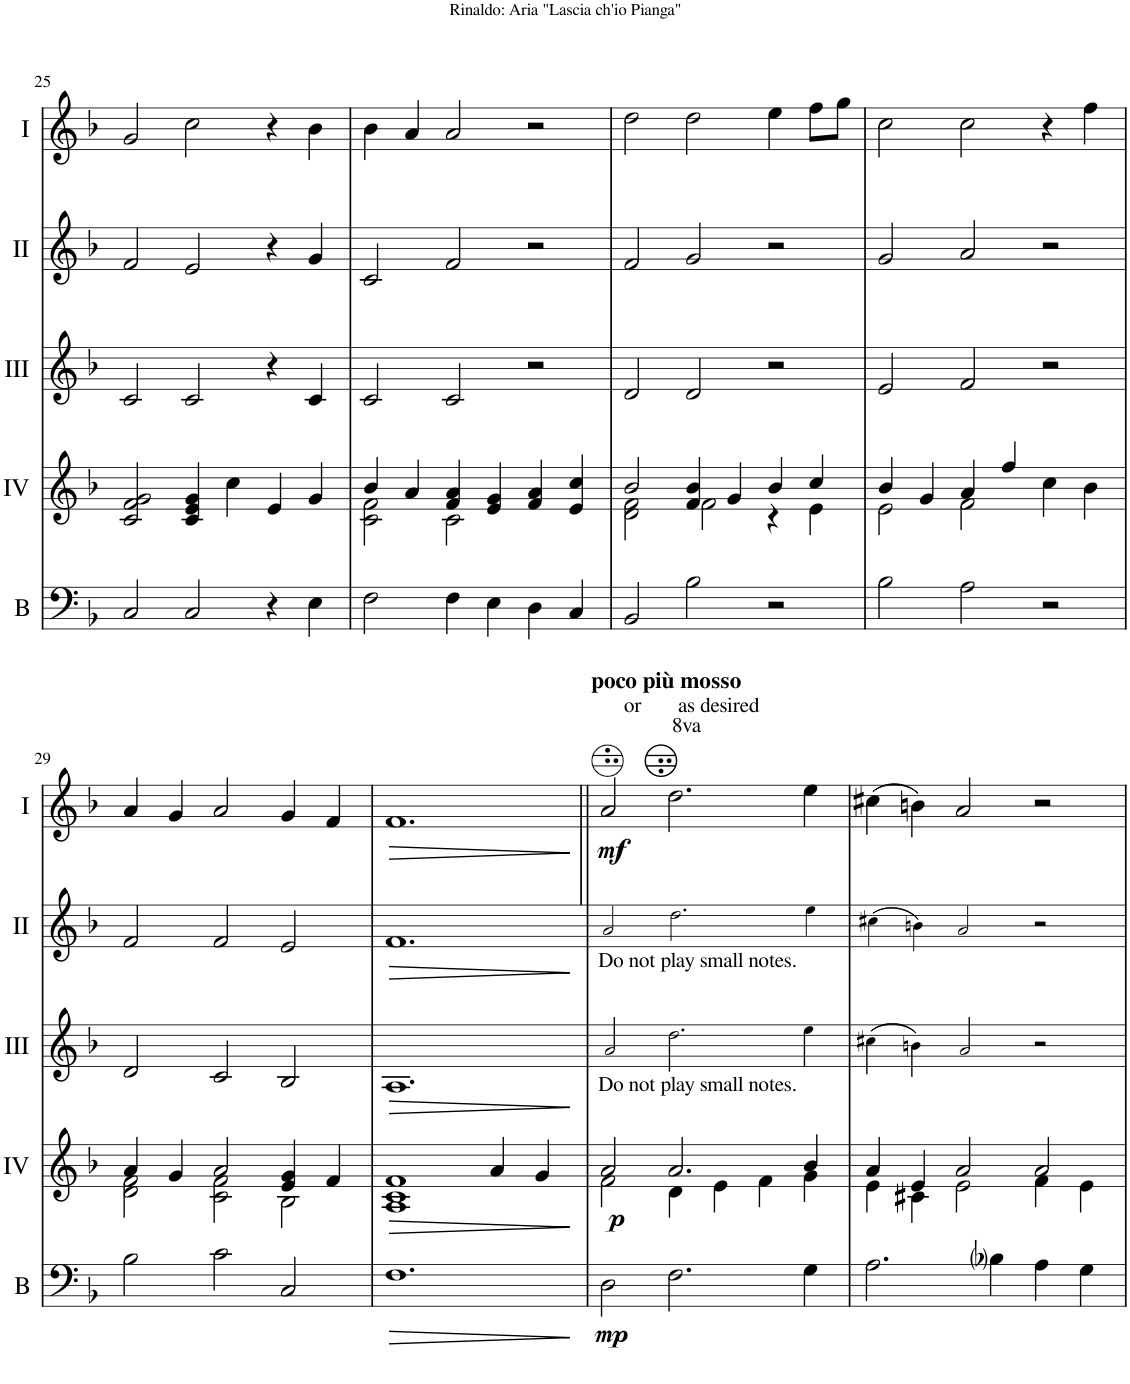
**kern	**dynam	**kern	**dynam	**kern	**dynam	**kern	**dynam	**kern	**dynam
*part5	*part5	*part4	*part4	*part3	*part3	*part2	*part2	*part1	*part1
*staff5	*staff5	*staff4	*staff4	*staff3	*staff3	*staff2	*staff2	*staff1	*staff1
*I"Bass	*	*I"Acc. 4	*	*I"Acc. 3	*	*I"Acc. 2	*	*I"Acc. 1	*
*I'B	*	*	*	*	*	*	*	*	*
!!LO:PB:g=z
*clefF4	*	*clefG2	*	*clefG2	*	*clefG2	*	*clefG2	*
*Trd7c12	*	*	*	*	*	*	*	*	*
*k[b-]	*	*k[b-]	*	*k[b-]	*	*k[b-]	*	*k[b-]	*
*M3/2	*	*M3/2	*	*M3/2	*	*M3/2	*	*M3/2	*
=25	=25	=25	=25	=25	=25	=25	=25	=25	=25
2C/	.	2c/ 2f/ 2g/	.	2c/	.	2f/	.	2g/	.
2C/	.	4c/ 4e/ 4g/	.	2c/	.	2e/	.	2cc\	.
.	.	4cc\	.	.	.	.	.	.	.
4r	.	4e/	.	4r	.	4r	.	4r	.
4E\	.	4g/	.	4c/	.	4g/	.	4b-\	.
=26	=26	=26	=26	=26	=26	=26	=26	=26	=26
*	*	*^	*	*	*	*	*	*	*
2F\	.	4b-/	2c\ 2f\	.	2c/	.	2c/	.	4b-\	.
.	.	4a/	.	.	.	.	.	.	4a/	.
4F\	.	4f/ 4a/	2c\	.	2c/	.	2f/	.	2a/	.
4E\	.	4e/ 4g/	.	.	.	.	.	.	.	.
4D\	.	4f/ 4a/	2ryy	.	2r	.	2r	.	2r	.
4C/	.	4e/ 4cc/	.	.	.	.	.	.	.	.
=27	=27	=27	=27	=27	=27	=27	=27	=27	=27	=27
2BB-/	.	2b-/	2d\ 2f\	.	2d/	.	2f/	.	2dd\	.
2B-\	.	4f/ 4b-/	2f\	.	2d/	.	2g/	.	2dd\	.
.	.	4g/	.	.	.	.	.	.	.	.
2r	.	4b-/	4r	.	2r	.	2r	.	4ee\	.
.	.	4cc/	4e\	.	.	.	.	.	8ff\L	.
.	.	.	.	.	.	.	.	.	8gg\J	.
=28	=28	=28	=28	=28	=28	=28	=28	=28	=28	=28
2B-\	.	4b-/	2e\	.	2e/	.	2g/	.	2cc\	.
.	.	4g/	.	.	.	.	.	.	.	.
2A\	.	4a/	2f\	.	2f/	.	2a/	.	2cc\	.
.	.	4ff/	.	.	.	.	.	.	.	.
2r	.	4cc\	2ryy	.	2r	.	2r	.	4r	.
.	.	4b-\	.	.	.	.	.	.	4ff\	.
!!LO:LB:g=z
=29	=29	=29	=29	=29	=29	=29	=29	=29	=29	=29
2B-\	.	4a/	2d\ 2f\	.	2d/	.	2f/	.	4a/	.
.	.	4g/	.	.	.	.	.	.	4g/	.
2c\	.	2a/	2c\ 2f\	.	2c/	.	2f/	.	2a/	.
2C/	.	4e/ 4g/	2B-\	.	2B-/	.	2e/	.	4g/	.
.	.	4f/	.	.	.	.	.	.	4f/	.
*	*	*v	*v	*	*	*	*	*	*	*
=30	=30	=30	=30	=30	=30	=30	=30	=30	=30
!	!LO:HP:b	!	!LO:HP:b	!	!LO:HP:b	!	!LO:HP:b	!	!LO:HP:b
1.F	>	1A 1c 1f	>	1.A	>	1.f	>	1.f	>
.	.	4a/	.	.	.	.	.	.	.
.	.	4g/	.	.	.	.	.	.	.
.	]	.	]	.	]	.	]	.	]
=31||	=31||	=31||	=31||	=31||	=31||	=31||	=31||	=31||	=31||
*	*	*^	*	*	*	*	*	*	*
!	!	!	!	!	!	!	!	!	!LO:TX:a:t=8va	!
!	!	!	!	!	!	!	!	!	!LO:TX:a:t=or       as desired	!
!	!	!	!	!	!	!	!	!	!LO:TX:a:B:t=poco più mosso	!
!	!	!	!	!	!	!	!LO:TX:b:t=Do not play small notes.	!	!	!
!	!	!	!	!	!LO:TX:b:t=Do not play small notes.	!	!	!	!	!
!	!LO:DY:b	!	!	!LO:DY:b	!	!	!	!	!	!LO:DY:b
2D\	mp	2a/	2f\	p	2a/	.	2a/	.	2a/	mf
2.F\	.	2.a/	4d\	.	2.dd\	.	2.dd\	.	2.dd\	.
.	.	.	4e\	.	.	.	.	.	.	.
.	.	.	4f\	.	.	.	.	.	.	.
4G\	.	4b-/	4g\	.	4ee\	.	4ee\	.	4ee\	.
=32	=32	=32	=32	=32	=32	=32	=32	=32	=32	=32
2.A\	.	4a/	4e\	.	(4cc#X\	.	(4cc#X\	.	(4cc#X\	.
.	.	4e/	4c#X\	.	4bn\)	.	4bn\)	.	4bn\)	.
.	.	2a/	2e\	.	2a/	.	2a/	.	2a/	.
4B-i\	.	.	.	.	.	.	.	.	.	.
4A\	.	2a/	4f\	.	2r	.	2r	.	2r	.
4G\	.	.	4e\	.	.	.	.	.	.	.
*	*	*v	*v	*	*	*	*	*	*	*
=	=	=	=	=	=	=	=	=	=
*-	*-	*-	*-	*-	*-	*-	*-	*-	*-
